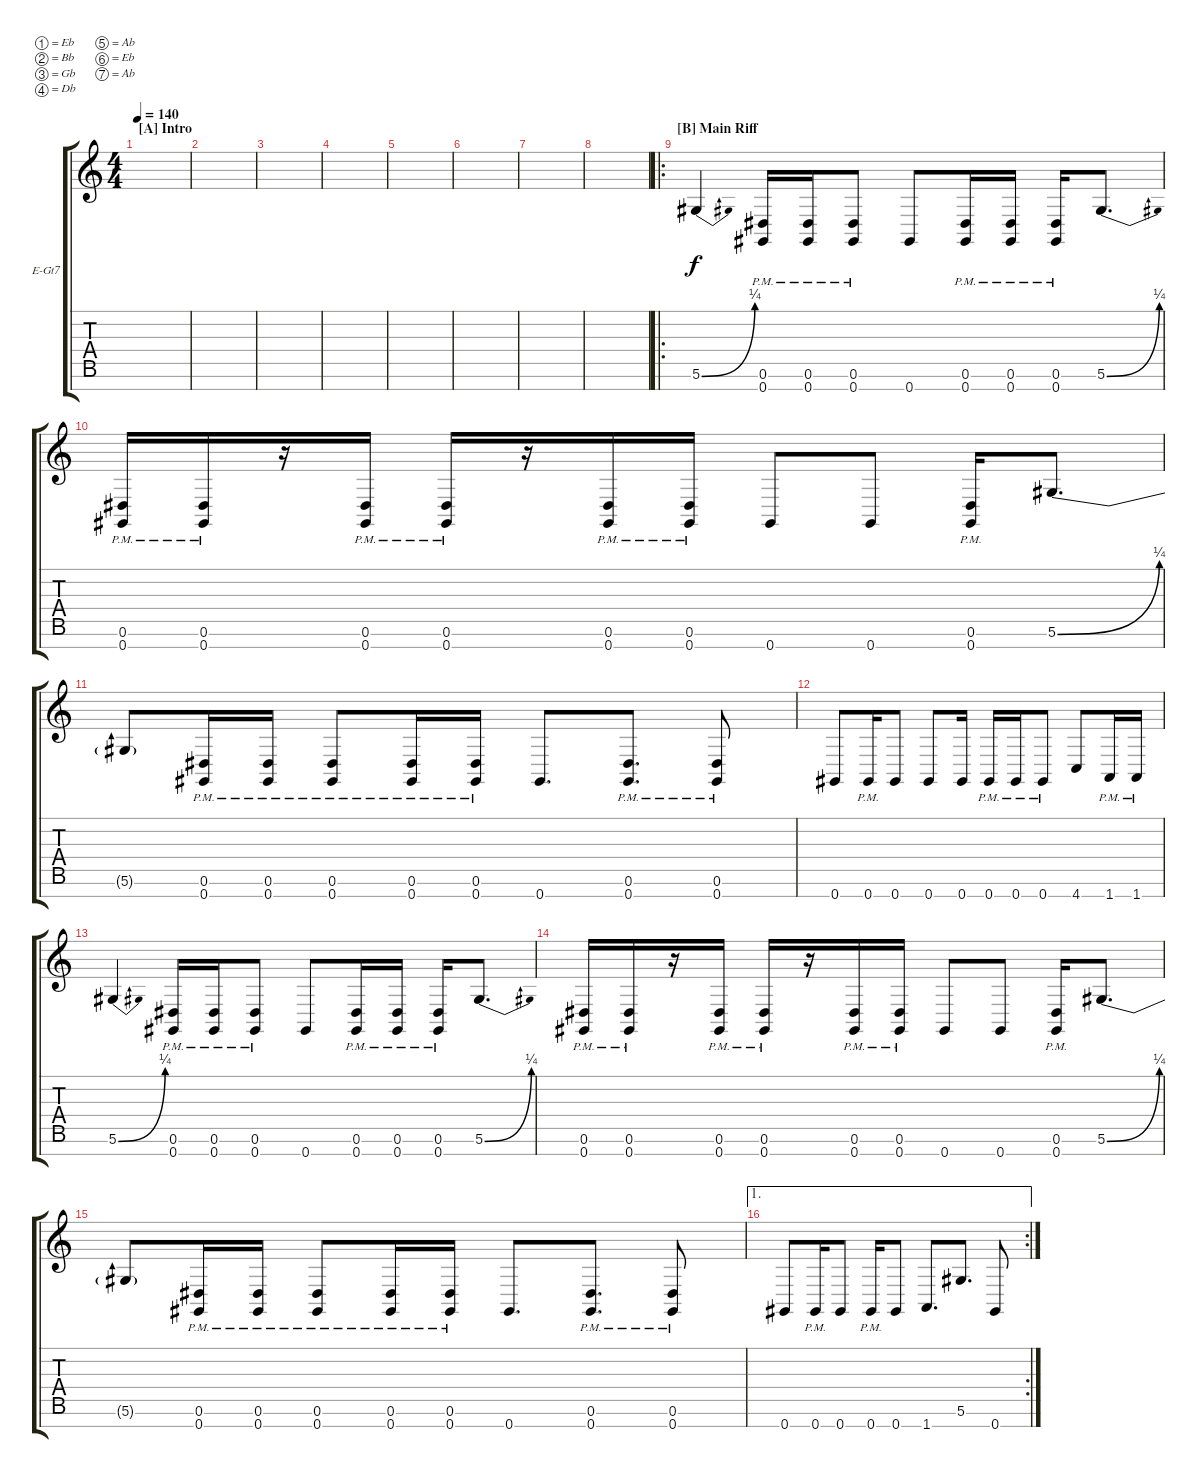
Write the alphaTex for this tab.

\bracketExtendMode groupsimilarinstruments
\firstSystemTrackNameOrientation horizontal
\otherSystemsTrackNameOrientation horizontal
\track ("Right Guitar" "E-Gt7") {instrument distortionguitar}
\staff {score tabs}
\tuning (Eb4 Bb3 Gb3 Db3 Ab2 Eb2 Ab1)
\ts (4 4)
\section ("A" "Intro")
\tempo 140
\clef g2
\ks c
|
|
|
|
|
|
|
|
\ro
\section ("B" "Main Riff")
5.6{be (bend 0 0 60 1)}.4 (0.7{pm} 0.6{pm}).16 (0.7{pm} 0.6{pm}).16 (0.7{pm} 0.6{pm}).8 0.7.8 (0.7{pm} 0.6{pm}).16 (0.7{pm} 0.6{pm}).16 (0.7{pm} 0.6{pm}).16 5.6{be (bend 0 0 59.4 1)}.8{d} |
(0.7{pm} 0.6{pm}).16 (0.7{pm} 0.6{pm}).16 r.16 (0.7{pm} 0.6{pm}).16 (0.7{pm} 0.6{pm}).16 r.16 (0.7{pm} 0.6{pm}).16 (0.7{pm} 0.6{pm}).16 0.7.8 0.7.8 (0.7{pm} 0.6{pm}).16 5.6{be (bend 0 0 59.4 1)}.8{d} |
5.6{t}.8 (0.7{pm} 0.6{pm}).16 (0.7{pm} 0.6{pm}).16 (0.7{pm} 0.6{pm}).8 (0.7{pm} 0.6{pm}).16 (0.7{pm} 0.6{pm}).16 0.7.8{d} (0.7{pm} 0.6{pm}).8{d} (0.7{pm} 0.6{pm}).8 |
0.7.8 0.7{pm}.16 0.7.8 0.7.8 0.7.16 0.7{pm}.16 0.7{pm}.16 0.7{pm}.8 4.7.8 1.7{pm}.16 1.7{pm}.16 |
5.6{be (bend 0 0 59.4 1)}.4 (0.7{pm} 0.6{pm}).16 (0.7{pm} 0.6{pm}).16 (0.7{pm} 0.6{pm}).8 0.7.8 (0.7{pm} 0.6{pm}).16 (0.7{pm} 0.6{pm}).16 (0.7{pm} 0.6{pm}).16 5.6{be (bend 0 0 59.4 1)}.8{d} |
(0.7{pm} 0.6{pm}).16 (0.7{pm} 0.6{pm}).16 r.16 (0.7{pm} 0.6{pm}).16 (0.7{pm} 0.6{pm}).16 r.16 (0.7{pm} 0.6{pm}).16 (0.7{pm} 0.6{pm}).16 0.7.8 0.7.8 (0.7{pm} 0.6{pm}).16 5.6{be (bend 0 0 59.4 1)}.8{d} |
5.6{t}.8 (0.7{pm} 0.6{pm}).16 (0.7{pm} 0.6{pm}).16 (0.7{pm} 0.6{pm}).8 (0.7{pm} 0.6{pm}).16 (0.7{pm} 0.6{pm}).16 0.7.8{d} (0.7{pm} 0.6{pm}).8{d} (0.7{pm} 0.6{pm}).8 |
\ae 1
\rc 2
0.7.8 0.7{pm}.16 0.7.8 0.7{pm}.16 0.7.8 1.7.8{d} 5.6.8{d} 0.7.8
